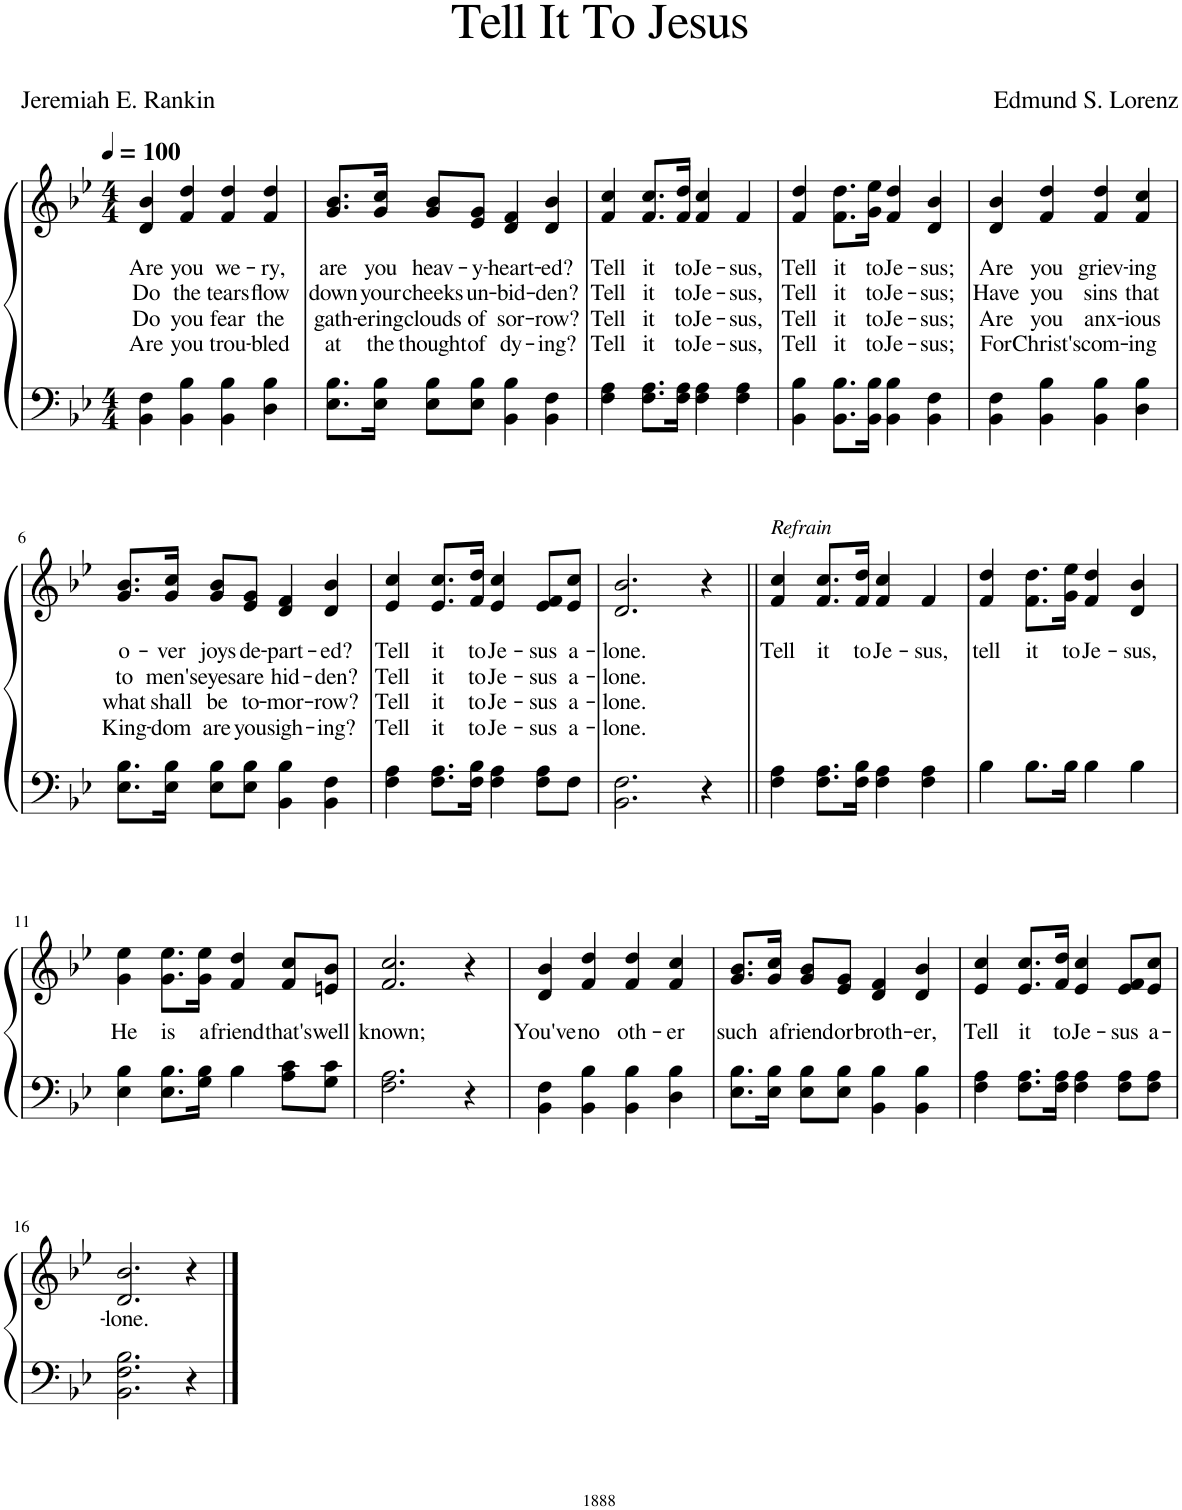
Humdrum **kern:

**kern	**kern	**text	**text	**text	**text
*part1	*part1	*part1	*part1	*part1	*part1
*staff2	*staff1	*staff1	*staff1	*staff1	*staff1
*I"Piano	*	*	*	*	*
*I'Pno.	*	*	*	*	*
*clefF4	*clefG2	*	*	*	*
*k[b-e-]	*k[b-e-]	*	*	*	*
*M4/4	*M4/4	*	*	*	*
*MM100	*MM100	*	*	*	*
=1	=1	=1	=1	=1	=1
!	!	!LO:LY:b	!LO:LY:b	!LO:LY:b	!LO:LY:b
4BB-\ 4F\	4d/ 4b-/	Are	Do	Do	Are
!	!	!LO:LY:b	!LO:LY:b	!LO:LY:b	!LO:LY:b
4BB-\ 4B-\	4f/ 4dd/	you	the	you	you
!	!	!LO:LY:b	!LO:LY:b	!LO:LY:b	!LO:LY:b
4BB-\ 4B-\	4f/ 4dd/	we-	tears	fear	trou-
!	!	!LO:LY:b	!LO:LY:b	!LO:LY:b	!LO:LY:b
4D\ 4B-\	4f/ 4dd/	-ry,	flow	the	-bled
=2	=2	=2	=2	=2	=2
!	!	!LO:LY:b	!LO:LY:b	!LO:LY:b	!LO:LY:b
8.E-\ 8.B-\L	8.g/ 8.b-/L	are	down	gath-	at
!	!	!LO:LY:b	!LO:LY:b	!LO:LY:b	!LO:LY:b
16E-\ 16B-\Jk	16g/ 16cc/Jk	you	your	-ering	the
!	!	!LO:LY:b	!LO:LY:b	!LO:LY:b	!LO:LY:b
8E-\ 8B-\L	8g/ 8b-/L	heav-	cheeks	clouds	thought
!	!	!LO:LY:b	!LO:LY:b	!LO:LY:b	!LO:LY:b
8E-\ 8B-\J	8e-/ 8g/J	-y-	un-	of	of
!	!	!LO:LY:b	!LO:LY:b	!LO:LY:b	!LO:LY:b
4BB-\ 4B-\	4d/ 4f/	-heart-	-bid-	sor-	dy-
!	!	!LO:LY:b	!LO:LY:b	!LO:LY:b	!LO:LY:b
4BB-\ 4F\	4d/ 4b-/	-ed?	-den?	-row?	-ing?
=3	=3	=3	=3	=3	=3
!	!	!LO:LY:b	!LO:LY:b	!LO:LY:b	!LO:LY:b
4F\ 4A\	4f/ 4cc/	Tell	Tell	Tell	Tell
!	!	!LO:LY:b	!LO:LY:b	!LO:LY:b	!LO:LY:b
8.F\ 8.A\L	8.f/ 8.cc/L	it	it	it	it
!	!	!LO:LY:b	!LO:LY:b	!LO:LY:b	!LO:LY:b
16F\ 16A\Jk	16f/ 16dd/Jk	to	to	to	to
!	!	!LO:LY:b	!LO:LY:b	!LO:LY:b	!LO:LY:b
4F\ 4A\	4f/ 4cc/	Je-	Je-	Je-	Je-
!	!	!LO:LY:b	!LO:LY:b	!LO:LY:b	!LO:LY:b
4F\ 4A\	4f/	-sus,	-sus,	-sus,	-sus,
=4	=4	=4	=4	=4	=4
!	!	!LO:LY:b	!LO:LY:b	!LO:LY:b	!LO:LY:b
4BB-\ 4B-\	4f/ 4dd/	Tell	Tell	Tell	Tell
!	!	!LO:LY:b	!LO:LY:b	!LO:LY:b	!LO:LY:b
8.BB-\ 8.B-\L	8.f\ 8.dd\L	it	it	it	it
!	!	!LO:LY:b	!LO:LY:b	!LO:LY:b	!LO:LY:b
16BB-\ 16B-\Jk	16g\ 16ee-\Jk	to	to	to	to
!	!	!LO:LY:b	!LO:LY:b	!LO:LY:b	!LO:LY:b
4BB-\ 4B-\	4f/ 4dd/	Je-	Je-	Je-	Je-
!	!	!LO:LY:b	!LO:LY:b	!LO:LY:b	!LO:LY:b
4BB-\ 4F\	4d/ 4b-/	-sus;	-sus;	-sus;	-sus;
=5	=5	=5	=5	=5	=5
!	!	!LO:LY:b	!LO:LY:b	!LO:LY:b	!LO:LY:b
4BB-\ 4F\	4d/ 4b-/	Are	Have	Are	For
!	!	!LO:LY:b	!LO:LY:b	!LO:LY:b	!LO:LY:b
4BB-\ 4B-\	4f/ 4dd/	you	you	you	Christ's
!	!	!LO:LY:b	!LO:LY:b	!LO:LY:b	!LO:LY:b
4BB-\ 4B-\	4f/ 4dd/	griev-	sins	anx-	com-
!	!	!LO:LY:b	!LO:LY:b	!LO:LY:b	!LO:LY:b
4D\ 4B-\	4f/ 4cc/	-ing	that	-ious	-ing
!!LO:LB:g=z
=6	=6	=6	=6	=6	=6
!	!	!LO:LY:b	!LO:LY:b	!LO:LY:b	!LO:LY:b
8.E-\ 8.B-\L	8.g/ 8.b-/L	o-	to	what	King-
!	!	!LO:LY:b	!LO:LY:b	!LO:LY:b	!LO:LY:b
16E-\ 16B-\Jk	16g/ 16cc/Jk	-ver	men's	shall	-dom
!	!	!LO:LY:b	!LO:LY:b	!LO:LY:b	!LO:LY:b
8E-\ 8B-\L	8g/ 8b-/L	joys	eyes	be	are
!	!	!LO:LY:b	!LO:LY:b	!LO:LY:b	!LO:LY:b
8E-\ 8B-\J	8e-/ 8g/J	de-	are	to-	you
!	!	!LO:LY:b	!LO:LY:b	!LO:LY:b	!LO:LY:b
4BB-\ 4B-\	4d/ 4f/	-part-	hid-	-mor-	sigh-
!	!	!LO:LY:b	!LO:LY:b	!LO:LY:b	!LO:LY:b
4BB-\ 4F\	4d/ 4b-/	-ed?	-den?	-row?	-ing?
=7	=7	=7	=7	=7	=7
!	!	!LO:LY:b	!LO:LY:b	!LO:LY:b	!LO:LY:b
4F\ 4A\	4e-/ 4cc/	Tell	Tell	Tell	Tell
!	!	!LO:LY:b	!LO:LY:b	!LO:LY:b	!LO:LY:b
8.F\ 8.A\L	8.e-/ 8.cc/L	it	it	it	it
!	!	!LO:LY:b	!LO:LY:b	!LO:LY:b	!LO:LY:b
16F\ 16B-\Jk	16f/ 16dd/Jk	to	to	to	to
!	!	!LO:LY:b	!LO:LY:b	!LO:LY:b	!LO:LY:b
4F\ 4A\	4e-/ 4cc/	Je-	Je-	Je-	Je-
!	!	!LO:LY:b	!LO:LY:b	!LO:LY:b	!LO:LY:b
8F\ 8A\L	8e-/ 8f/L	-sus	-sus	-sus	-sus
!	!	!LO:LY:b	!LO:LY:b	!LO:LY:b	!LO:LY:b
8F\J	8e-/ 8cc/J	a-	a-	a-	a-
=8	=8	=8	=8	=8	=8
!	!	!LO:LY:b	!LO:LY:b	!LO:LY:b	!LO:LY:b
2.BB-\ 2.F\	2.d/ 2.b-/	-lone.	-lone.	-lone.	-lone.
4r	4r	.	.	.	.
=9||	=9||	=9||	=9||	=9||	=9||
!	!LO:TX:a:i:t=Refrain	!	!	!	!
!	!	!LO:LY:b	!	!	!
4F\ 4A\	4f/ 4cc/	Tell	.	.	.
!	!	!LO:LY:b	!	!	!
8.F\ 8.A\L	8.f/ 8.cc/L	it	.	.	.
!	!	!LO:LY:b	!	!	!
16F\ 16B-\Jk	16f/ 16dd/Jk	to	.	.	.
!	!	!LO:LY:b	!	!	!
4F\ 4A\	4f/ 4cc/	Je-	.	.	.
!	!	!LO:LY:b	!	!	!
4F\ 4A\	4f/	-sus,	.	.	.
=10	=10	=10	=10	=10	=10
!	!	!LO:LY:b	!	!	!
4B-\	4f/ 4dd/	tell	.	.	.
!	!	!LO:LY:b	!	!	!
8.B-\L	8.f\ 8.dd\L	it	.	.	.
!	!	!LO:LY:b	!	!	!
16B-\Jk	16g\ 16ee-\Jk	to	.	.	.
!	!	!LO:LY:b	!	!	!
4B-\	4f/ 4dd/	Je-	.	.	.
!	!	!LO:LY:b	!	!	!
4B-\	4d/ 4b-/	-sus,	.	.	.
!!LO:LB:g=z
=11	=11	=11	=11	=11	=11
!	!	!LO:LY:b	!	!	!
4E-\ 4B-\	4g\ 4ee-\	He	.	.	.
!	!	!LO:LY:b	!	!	!
8.E-\ 8.B-\L	8.g\ 8.ee-\L	is	.	.	.
!	!	!LO:LY:b	!	!	!
16G\ 16B-\Jk	16g\ 16ee-\Jk	a	.	.	.
!	!	!LO:LY:b	!	!	!
4B-\	4f/ 4dd/	friend	.	.	.
!	!	!LO:LY:b	!	!	!
8A\ 8c\L	8f/ 8cc/L	that's	.	.	.
!	!	!LO:LY:b	!	!	!
8G\ 8c\J	8en/ 8b-/J	well	.	.	.
=12	=12	=12	=12	=12	=12
!	!	!LO:LY:b	!	!	!
2.F\ 2.A\	2.f/ 2.cc/	known;	.	.	.
4r	4r	.	.	.	.
=13	=13	=13	=13	=13	=13
!	!	!LO:LY:b	!	!	!
4BB-\ 4F\	4d/ 4b-/	You've	.	.	.
!	!	!LO:LY:b	!	!	!
4BB-\ 4B-\	4f/ 4dd/	no	.	.	.
!	!	!LO:LY:b	!	!	!
4BB-\ 4B-\	4f/ 4dd/	oth-	.	.	.
!	!	!LO:LY:b	!	!	!
4D\ 4B-\	4f/ 4cc/	-er	.	.	.
=14	=14	=14	=14	=14	=14
!	!	!LO:LY:b	!	!	!
8.E-\ 8.B-\L	8.g/ 8.b-/L	such	.	.	.
!	!	!LO:LY:b	!	!	!
16E-\ 16B-\Jk	16g/ 16cc/Jk	a	.	.	.
!	!	!LO:LY:b	!	!	!
8E-\ 8B-\L	8g/ 8b-/L	friend	.	.	.
!	!	!LO:LY:b	!	!	!
8E-\ 8B-\J	8e-/ 8g/J	or	.	.	.
!	!	!LO:LY:b	!	!	!
4BB-\ 4B-\	4d/ 4f/	broth-	.	.	.
!	!	!LO:LY:b	!	!	!
4BB-\ 4B-\	4d/ 4b-/	-er,	.	.	.
=15	=15	=15	=15	=15	=15
!	!	!LO:LY:b	!	!	!
4F\ 4A\	4e-/ 4cc/	Tell	.	.	.
!	!	!LO:LY:b	!	!	!
8.F\ 8.A\L	8.e-/ 8.cc/L	it	.	.	.
!	!	!LO:LY:b	!	!	!
16F\ 16A\Jk	16f/ 16dd/Jk	to	.	.	.
!	!	!LO:LY:b	!	!	!
4F\ 4A\	4e-/ 4cc/	Je-	.	.	.
!	!	!LO:LY:b	!	!	!
8F\ 8A\L	8e-/ 8f/L	-sus	.	.	.
!	!	!LO:LY:b	!	!	!
8F\ 8A\J	8e-/ 8cc/J	a-	.	.	.
!!LO:LB:g=z
=16	=16	=16	=16	=16	=16
!	!	!LO:LY:b	!	!	!
2.BB-\ 2.F\ 2.B-\	2.d/ 2.b-/	-lone.	.	.	.
4r	4r	.	.	.	.
==	==	==	==	==	==
*-	*-	*-	*-	*-	*-
